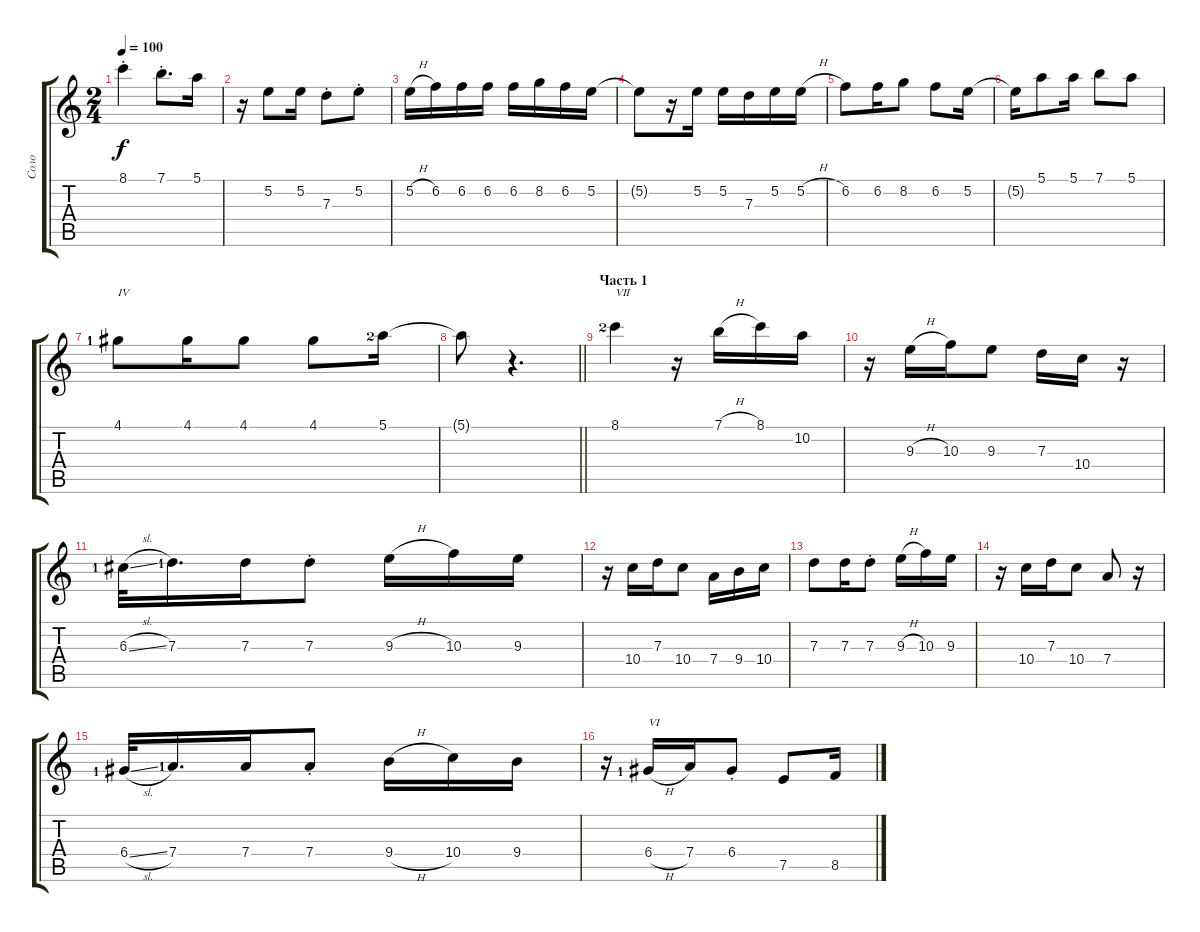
\track ("Соло" "Соло") {instrument acousticguitarsteel}
\staff {score tabs}
\tuning (E4 B3 G3 D3 A2 E2) {hide}
\ts (2 4)
\tempo 100
\clef g2
\ks c
8.1{st}.4{dy f} 7.1{st}.8{d} 5.1.16 |
r.16 5.2.8 5.2.16 7.3{st}.8 5.2{st}.8 |
5.2{h}.16 6.2.16 6.2.16 6.2.16 6.2.16 8.2.16 6.2.16 5.2.16 |
5.2{t}.8 r.16 5.2.16 5.2.16 7.3.16 5.2.16 5.2{h}.16 |
6.2.8 6.2.16 8.2.8 6.2.8 5.2.16 |
5.2{t}.16 5.1.8 5.1.16 7.1.8 5.1.8 |
4.1{lf 2}.8{txt "IV"} 4.1.16 4.1.8 4.1.8 5.1{lf 3}.16 |
\barLineRight lightlight
5.1{t}.8 r.4{d} |
\section ("" "Часть 1")
8.1{lf 3}.4{txt "VII"} r.16 7.1{h}.16 8.1.16 10.2.16 |
r.16 9.3{h}.16 10.3.16 9.3.8 7.3.16 10.4.16 r.16 |
6.3{sl lf 2}.32 7.3{lf 2}.16{d} 7.3.16 7.3{st}.8 9.3{h}.16 10.3.16 9.3.16 |
r.16 10.4.16 7.3.16 10.4.8 7.4.16 9.4.16 10.4.16 |
7.3.8 7.3.16 7.3{st}.8 9.3{h}.16 10.3.16 9.3.16 |
r.16 10.4.16 7.3.16 10.4.8 7.4.8 r.16 |
6.4{sl lf 2}.32 7.4{lf 2}.16{d} 7.4.16 7.4{st}.8 9.4{h}.16 10.4.16 9.4.16 |
r.16 6.4{h lf 2}.16{txt "VI"} 7.4.16 6.4{st}.8 7.5.8 8.5.16
